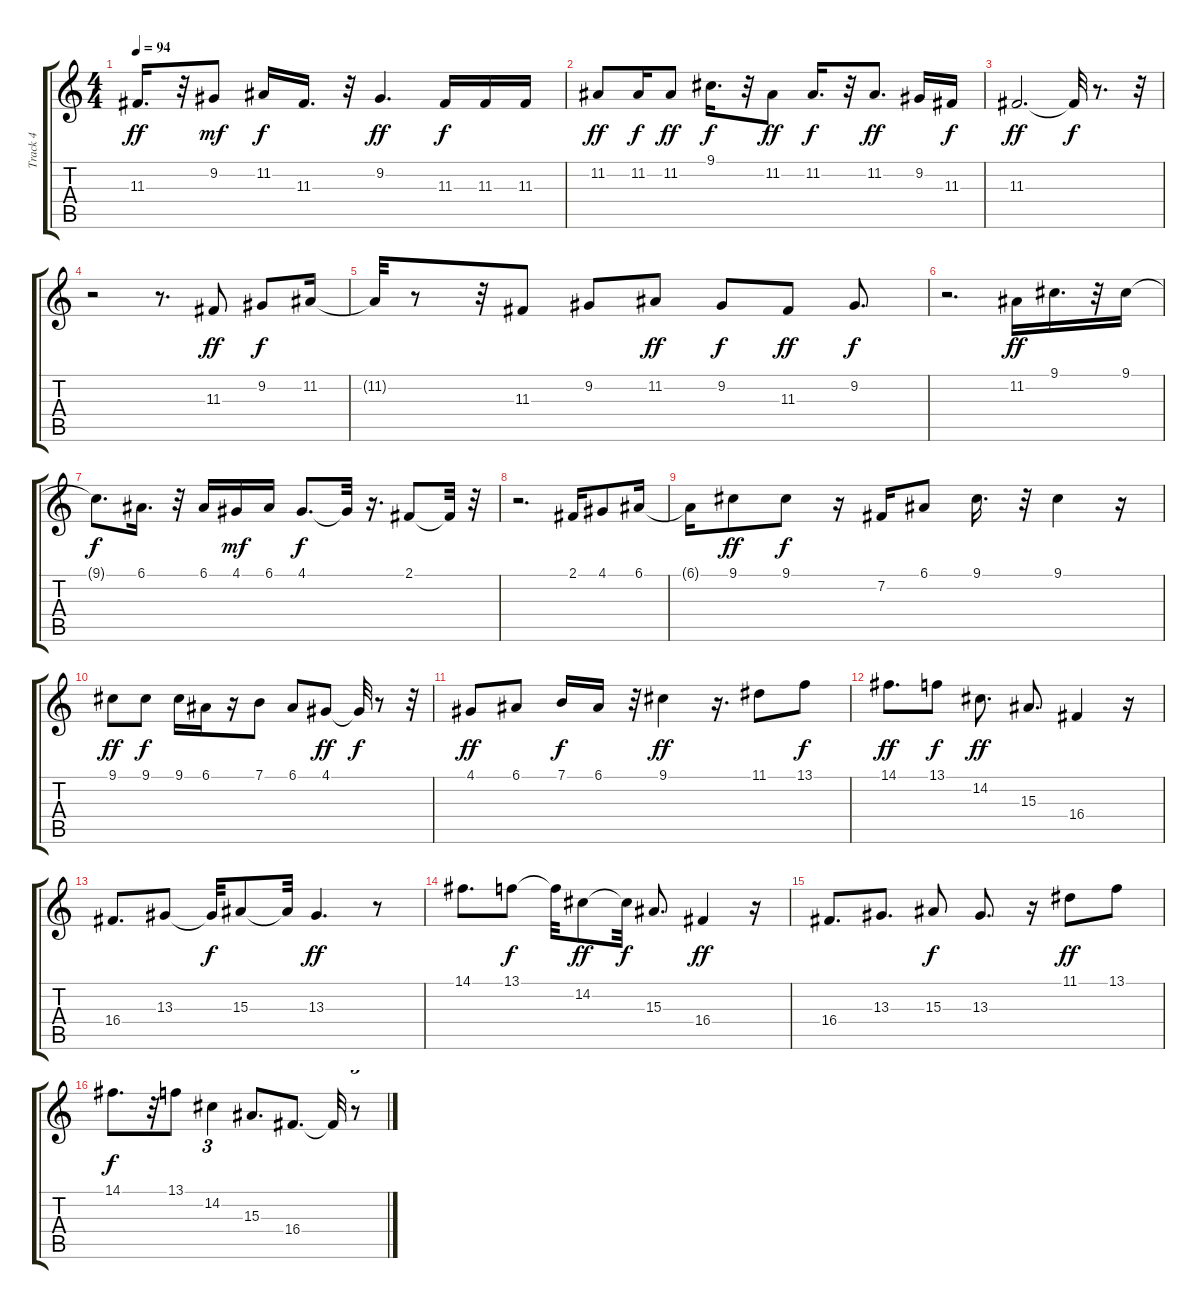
\track ("Track 4" "Track 4") {instrument lead3calliope}
\staff {score tabs}
\tuning (E4 B3 G3 D3 A2 E2) {hide}
\ts (4 4)
\tempo 94
\clef g2
\ks c
11.3.16{d dy ff} r.32 9.2.8{dy mf} 11.2.16{dy f} 11.3.16{d} r.32 9.2.4{d dy ff} 11.3.16{dy f} 11.3.16 11.3.16 |
11.2.8{dy ff} 11.2.16{dy f} 11.2.8{dy ff} 9.1.16{d dy f} r.32 11.2.8{dy ff} 11.2.16{d dy f} r.32 11.2.8{d dy ff} 9.2.16 11.3.16{dy f} |
11.3.2{d dy ff} 11.3{t}.32{dy f} r.8{d} r.32 |
r.2 r.8{d} 11.3.8{dy ff} 9.2.8{dy f} 11.2.16 |
11.2{t}.32 r.8 r.32 11.3.8 9.2.8 11.2.8{dy ff} 9.2.8{dy f} 11.3.8{dy ff} 9.2.8{d dy f} |
r.2{d} 11.2.16{dy ff} 9.1.16{d} r.32 9.1.16 |
9.1{t}.8{d dy f} 6.1.16{d} r.32 6.1.16 4.1.16{dy mf} 6.1.16 4.1.8{d dy f} 4.1{t}.32 r.16{d} 2.1.8 2.1{t}.32 r.32 |
r.2{d} 2.1.16 4.1.8 6.1.16 |
6.1{t}.16 9.1.8{dy ff} 9.1.8{dy f} r.16 7.2.16 6.1.8 9.1.16{d} r.32 9.1.4 r.16 |
9.1.8{dy ff} 9.1.8{dy f} 9.1.16 6.1.16 r.16 7.1.8 6.1.8 4.1.8{dy ff} 4.1{t}.32{dy f} r.8 r.32 |
4.1.8{dy ff} 6.1.8 7.1.16{dy f} 6.1.16 r.32 9.1.4{dy ff} r.16{d} 11.1.8 13.1.8{dy f} |
14.1.8{d dy ff} 13.1.8{dy f} 14.2.8{d dy ff} 15.3.8{d} 16.4.4 r.16 |
16.4.8{d} 13.3.8 13.3{t}.32{dy f} 15.3.8 15.3{t}.32 13.3.4{d dy ff} r.8 |
14.1.8{d} 13.1.8{dy f} 13.1{t}.32 14.2.8{dy ff} 14.2{t}.32{dy f} 15.3.8{d} 16.4.4{dy ff} r.16 |
16.4.8{d} 13.3.8{d} 15.3.8{dy f} 13.3.8{d} r.16 11.1.8{dy ff} 13.1.8 |
14.1.8{d dy f} r.32 13.1.8 14.2.4{tu (3 2)} 15.3.8{d} 16.4.8{d} 16.4{t}.32 r.8{tu (3 2)}
